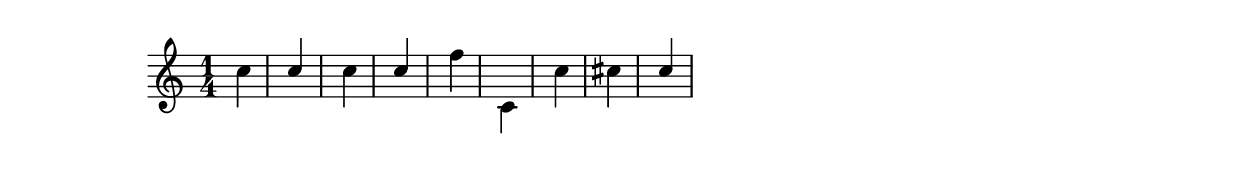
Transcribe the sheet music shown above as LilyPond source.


\version "2.1.30"
\header {
texidoc = "Downstem notes following a barline are
printed with some extra space. This is an optical correction similar
to juxtaposed stems.

Accidentals after the barline get some space as well.
"
}

sd = \override Stem  #'direction = #-1
su = \override Stem  #'direction = #1
\score { \notes\relative c''
{

%\override Staff.StaffSpacing  #'stem-spacing-correction = #10
%\override Staff.NoteSpacing  #'stem-spacing-correction = #10

\time 1/4 \sd c4 \su c4
\sd c4 \su c4
\sd f c,4  c'4 cis4 \stemUp c4
}
\paper { raggedright = ##t}
}

